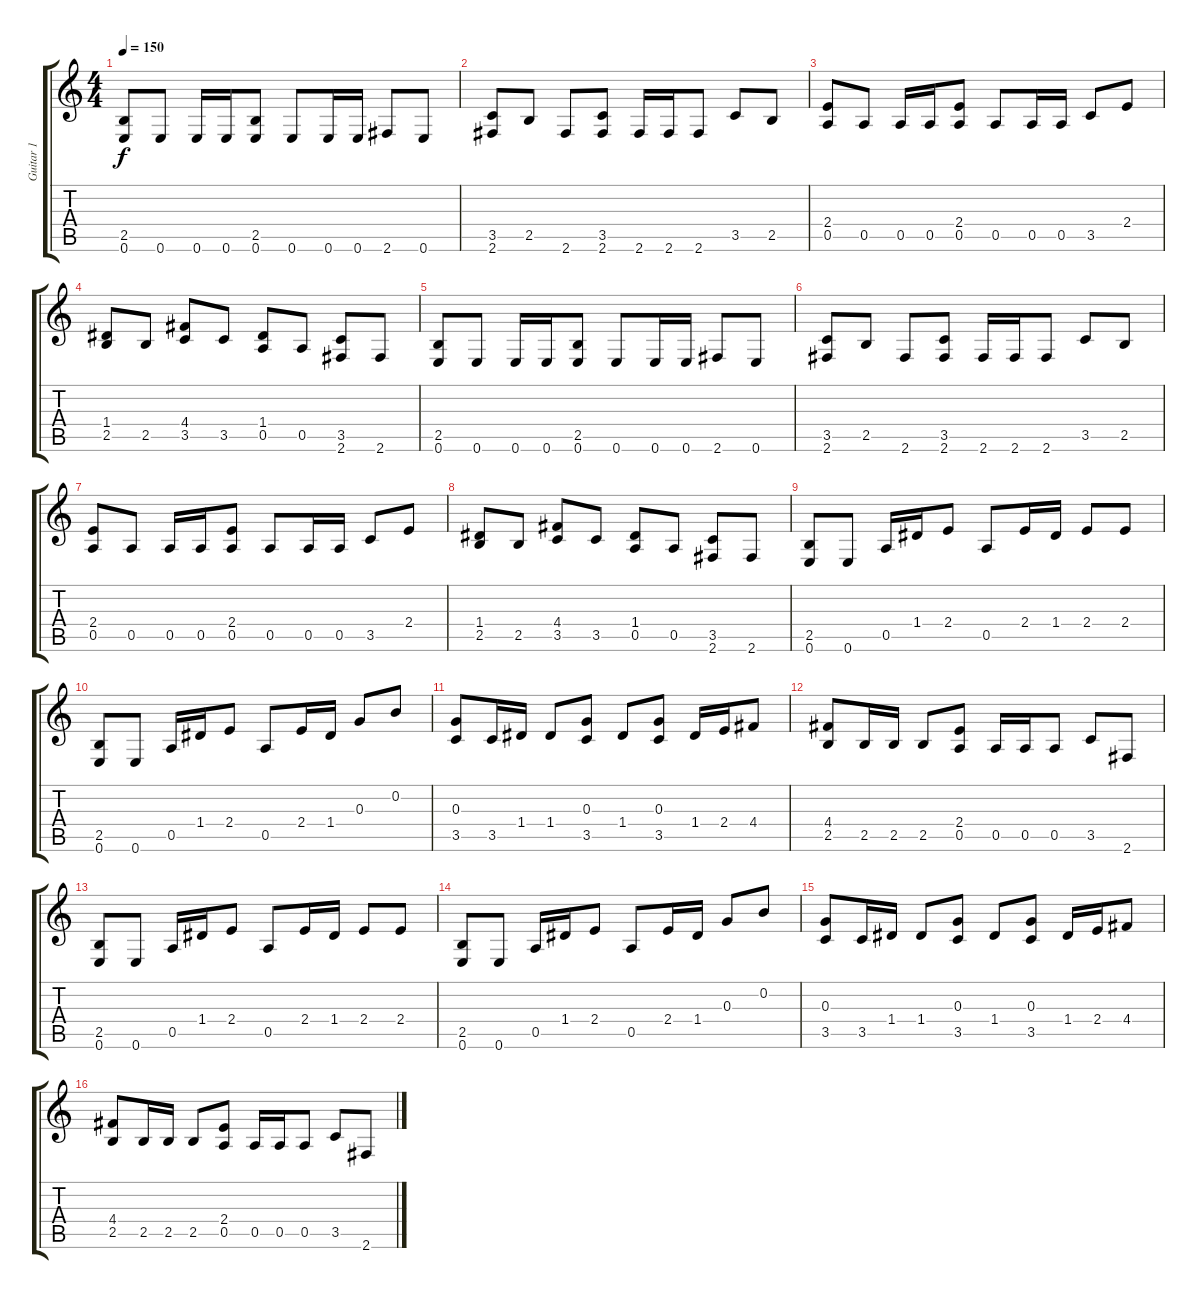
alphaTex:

\track ("Guitar 1" "Guitar 1") {instrument distortionguitar}
\staff {score tabs}
\tuning (E4 B3 G3 D3 A2 E2) {hide}
\ts (4 4)
\tempo 150
\clef g2
\ks c
(2.5 0.6).8{dy f} 0.6.8 0.6.16 0.6.16 (2.5 0.6).8 0.6.8 0.6.16 0.6.16 2.6.8 0.6.8 |
(3.5 2.6).8 2.5.8 2.6.8 (3.5 2.6).8 2.6.16 2.6.16 2.6.8 3.5.8 2.5.8 |
(2.4 0.5).8 0.5.8 0.5.16 0.5.16 (2.4 0.5).8 0.5.8 0.5.16 0.5.16 3.5.8 2.4.8 |
(1.4 2.5).8 2.5.8 (4.4 3.5).8 3.5.8 (1.4 0.5).8 0.5.8 (3.5 2.6).8 2.6.8 |
(2.5 0.6).8 0.6.8 0.6.16 0.6.16 (2.5 0.6).8 0.6.8 0.6.16 0.6.16 2.6.8 0.6.8 |
(3.5 2.6).8 2.5.8 2.6.8 (3.5 2.6).8 2.6.16 2.6.16 2.6.8 3.5.8 2.5.8 |
(2.4 0.5).8 0.5.8 0.5.16 0.5.16 (2.4 0.5).8 0.5.8 0.5.16 0.5.16 3.5.8 2.4.8 |
(1.4 2.5).8 2.5.8 (4.4 3.5).8 3.5.8 (1.4 0.5).8 0.5.8 (3.5 2.6).8 2.6.8 |
(2.5 0.6).8 0.6.8 0.5.16 1.4.16 2.4.8 0.5.8 2.4.16 1.4.16 2.4.8 2.4.8 |
(2.5 0.6).8 0.6.8 0.5.16 1.4.16 2.4.8 0.5.8 2.4.16 1.4.16 0.3.8 0.2.8 |
(0.3 3.5).8 3.5.16 1.4.16 1.4.8 (0.3 3.5).8 1.4.8 (0.3 3.5).8 1.4.16 2.4.16 4.4.8 |
(4.4 2.5).8 2.5.16 2.5.16 2.5.8 (2.4 0.5).8 0.5.16 0.5.16 0.5.8 3.5.8 2.6.8 |
(2.5 0.6).8 0.6.8 0.5.16 1.4.16 2.4.8 0.5.8 2.4.16 1.4.16 2.4.8 2.4.8 |
(2.5 0.6).8 0.6.8 0.5.16 1.4.16 2.4.8 0.5.8 2.4.16 1.4.16 0.3.8 0.2.8 |
(0.3 3.5).8 3.5.16 1.4.16 1.4.8 (0.3 3.5).8 1.4.8 (0.3 3.5).8 1.4.16 2.4.16 4.4.8 |
(4.4 2.5).8 2.5.16 2.5.16 2.5.8 (2.4 0.5).8 0.5.16 0.5.16 0.5.8 3.5.8 2.6.8
